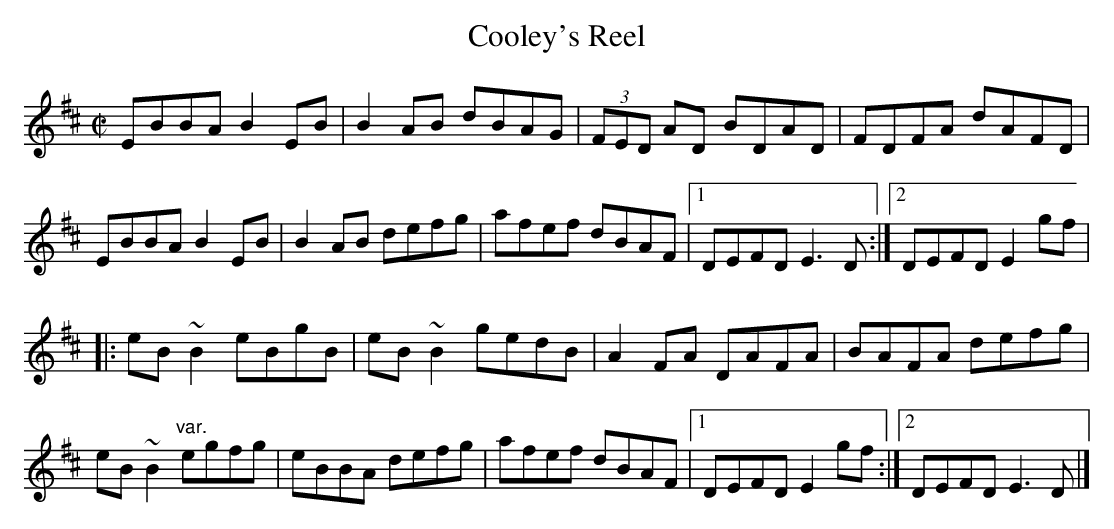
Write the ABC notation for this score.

X:1
T:Cooley's Reel
M:C|
L:1/8
K:EDor
EBBA B2EB|B2AB dBAG|(3FED AD BDAD|FDFA dAFD|!
EBBA B2EB|B2AB defg|afef dBAF|1DEFD E3D:|2DEFD E2gf|!
|:eB~B2 eBgB|eB~B2 gedB|A2FA DAFA|BAFA defg|!
eB~B2 "var."egfg|eBBA defg|afef dBAF|1DEFD E2gf:|2DEFD E3D|]!
